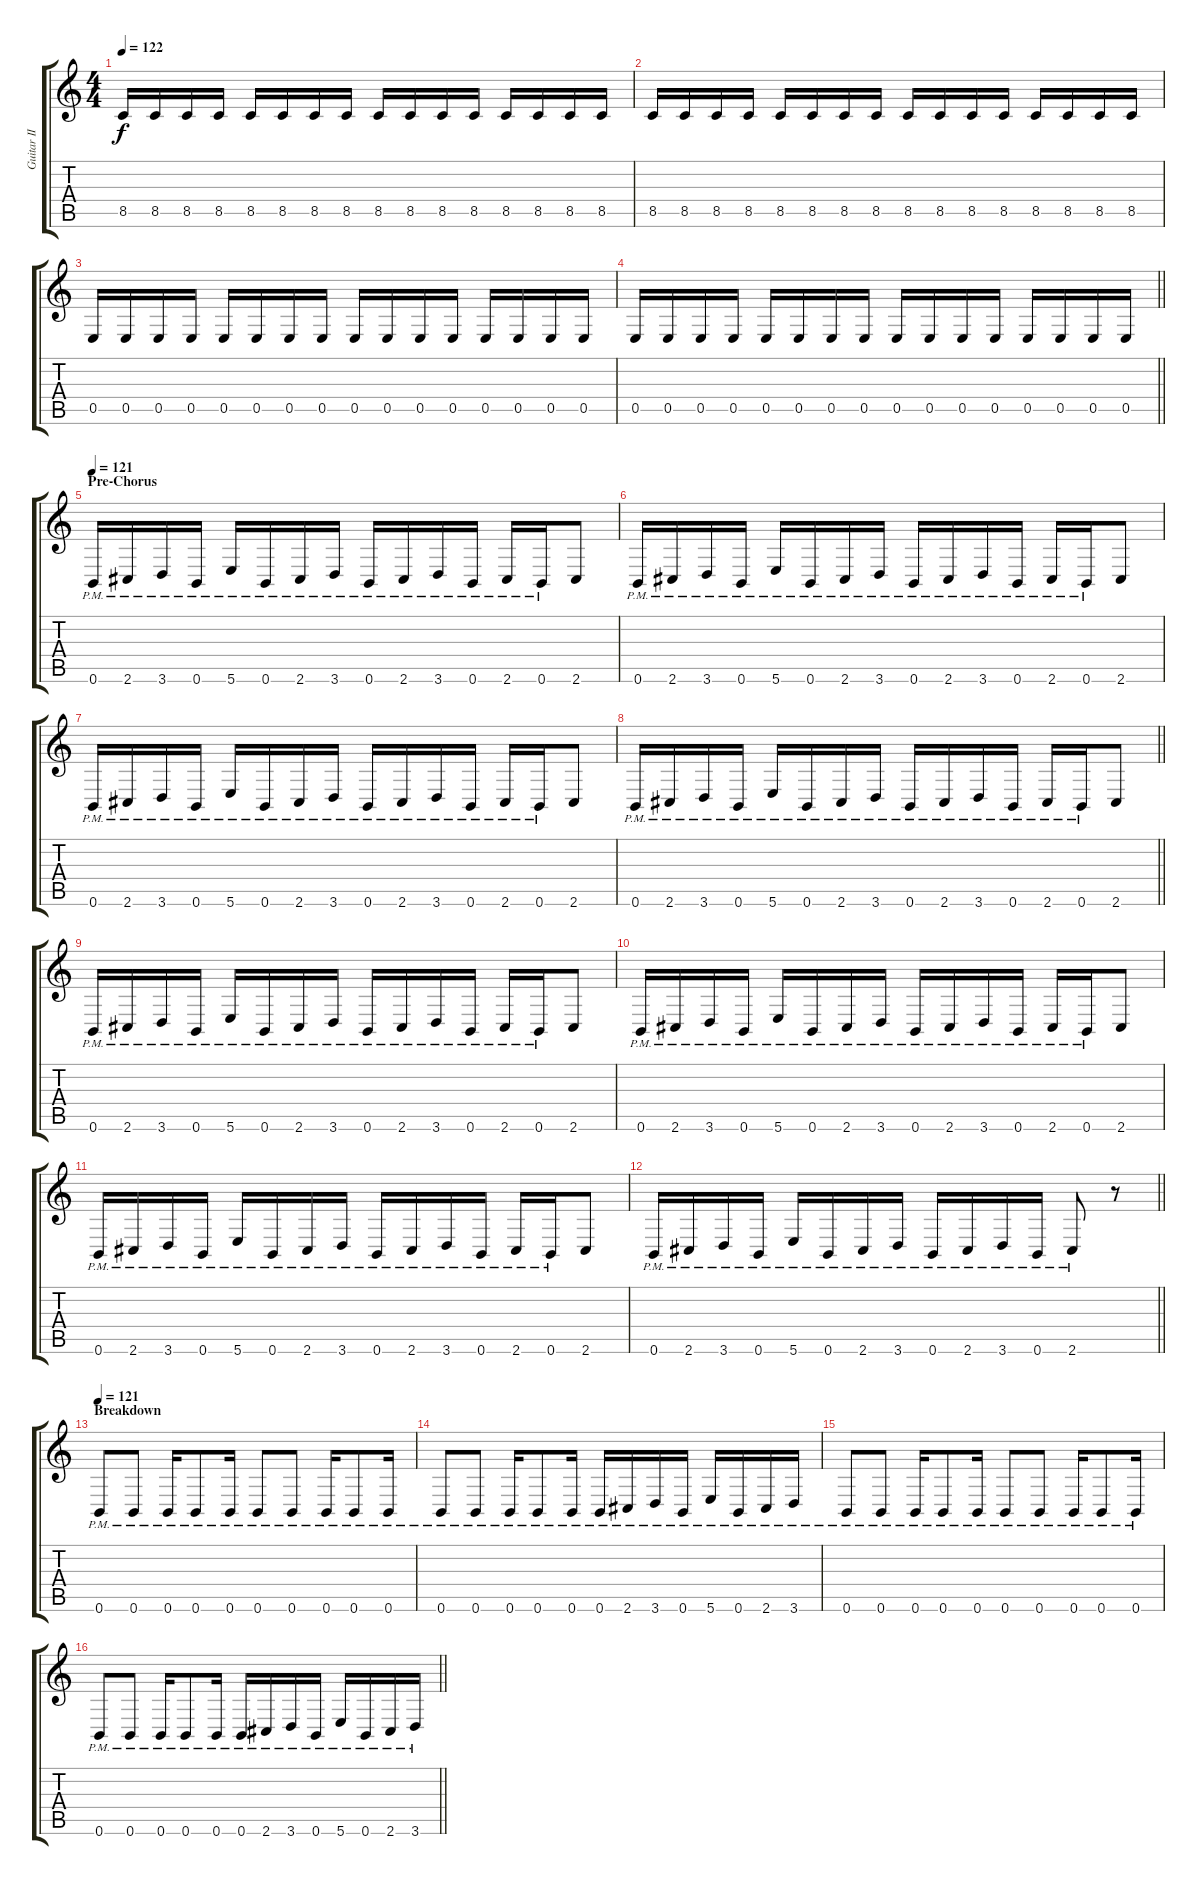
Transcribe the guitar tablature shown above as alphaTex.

\track ("Guitar II" "Guitar II") {instrument distortionguitar}
\staff {score tabs}
\tuning (B3 Gb3 D3 A2 E2 B1) {hide}
\ts (4 4)
\tempo 122
\clef g2
\ks c
8.5.16{dy f} 8.5.16 8.5.16 8.5.16 8.5.16 8.5.16 8.5.16 8.5.16 8.5.16 8.5.16 8.5.16 8.5.16 8.5.16 8.5.16 8.5.16 8.5.16 |
8.5.16 8.5.16 8.5.16 8.5.16 8.5.16 8.5.16 8.5.16 8.5.16 8.5.16 8.5.16 8.5.16 8.5.16 8.5.16 8.5.16 8.5.16 8.5.16 |
0.5.16 0.5.16 0.5.16 0.5.16 0.5.16 0.5.16 0.5.16 0.5.16 0.5.16 0.5.16 0.5.16 0.5.16 0.5.16 0.5.16 0.5.16 0.5.16 |
\barLineRight lightlight
0.5.16 0.5.16 0.5.16 0.5.16 0.5.16 0.5.16 0.5.16 0.5.16 0.5.16 0.5.16 0.5.16 0.5.16 0.5.16 0.5.16 0.5.16 0.5.16 |
\section ("" "Pre-Chorus")
\tempo 121
0.6{pm}.16 2.6{pm}.16 3.6{pm}.16 0.6{pm}.16 5.6{pm}.16 0.6{pm}.16 2.6{pm}.16 3.6{pm}.16 0.6{pm}.16 2.6{pm}.16 3.6{pm}.16 0.6{pm}.16 2.6{pm}.16 0.6{pm}.16 2.6.8 |
0.6{pm}.16 2.6{pm}.16 3.6{pm}.16 0.6{pm}.16 5.6{pm}.16 0.6{pm}.16 2.6{pm}.16 3.6{pm}.16 0.6{pm}.16 2.6{pm}.16 3.6{pm}.16 0.6{pm}.16 2.6{pm}.16 0.6{pm}.16 2.6.8 |
0.6{pm}.16 2.6{pm}.16 3.6{pm}.16 0.6{pm}.16 5.6{pm}.16 0.6{pm}.16 2.6{pm}.16 3.6{pm}.16 0.6{pm}.16 2.6{pm}.16 3.6{pm}.16 0.6{pm}.16 2.6{pm}.16 0.6{pm}.16 2.6.8 |
\barLineRight lightlight
0.6{pm}.16 2.6{pm}.16 3.6{pm}.16 0.6{pm}.16 5.6{pm}.16 0.6{pm}.16 2.6{pm}.16 3.6{pm}.16 0.6{pm}.16 2.6{pm}.16 3.6{pm}.16 0.6{pm}.16 2.6{pm}.16 0.6{pm}.16 2.6.8 |
\section ("" "")
0.6{pm}.16 2.6{pm}.16 3.6{pm}.16 0.6{pm}.16 5.6{pm}.16 0.6{pm}.16 2.6{pm}.16 3.6{pm}.16 0.6{pm}.16 2.6{pm}.16 3.6{pm}.16 0.6{pm}.16 2.6{pm}.16 0.6{pm}.16 2.6.8 |
0.6{pm}.16 2.6{pm}.16 3.6{pm}.16 0.6{pm}.16 5.6{pm}.16 0.6{pm}.16 2.6{pm}.16 3.6{pm}.16 0.6{pm}.16 2.6{pm}.16 3.6{pm}.16 0.6{pm}.16 2.6{pm}.16 0.6{pm}.16 2.6.8 |
0.6{pm}.16 2.6{pm}.16 3.6{pm}.16 0.6{pm}.16 5.6{pm}.16 0.6{pm}.16 2.6{pm}.16 3.6{pm}.16 0.6{pm}.16 2.6{pm}.16 3.6{pm}.16 0.6{pm}.16 2.6{pm}.16 0.6{pm}.16 2.6.8 |
\barLineRight lightlight
0.6{pm}.16 2.6{pm}.16 3.6{pm}.16 0.6{pm}.16 5.6{pm}.16 0.6{pm}.16 2.6{pm}.16 3.6{pm}.16 0.6{pm}.16 2.6{pm}.16 3.6{pm}.16 0.6{pm}.16 2.6{pm}.8 r.8 |
\section ("" "Breakdown")
\tempo 121
0.6{pm}.8 0.6{pm}.8 0.6{pm}.16 0.6{pm}.8 0.6{pm}.16 0.6{pm}.8 0.6{pm}.8 0.6{pm}.16 0.6{pm}.8 0.6{pm}.16 |
0.6{pm}.8 0.6{pm}.8 0.6{pm}.16 0.6{pm}.8 0.6{pm}.16 0.6{pm}.16 2.6{pm}.16 3.6{pm}.16 0.6{pm}.16 5.6{pm}.16 0.6{pm}.16 2.6{pm}.16 3.6{pm}.16 |
0.6{pm}.8 0.6{pm}.8 0.6{pm}.16 0.6{pm}.8 0.6{pm}.16 0.6{pm}.8 0.6{pm}.8 0.6{pm}.16 0.6{pm}.8 0.6{pm}.16 |
\barLineRight lightlight
0.6{pm}.8 0.6{pm}.8 0.6{pm}.16 0.6{pm}.8 0.6{pm}.16 0.6{pm}.16 2.6{pm}.16 3.6{pm}.16 0.6{pm}.16 5.6{pm}.16 0.6{pm}.16 2.6{pm}.16 3.6{pm}.16
